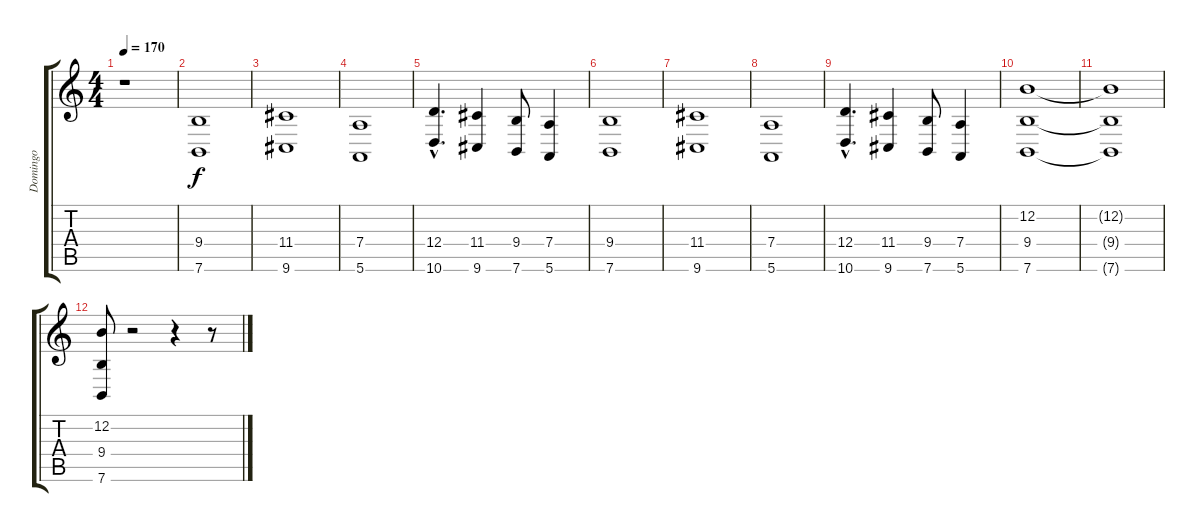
\track ("Domingo" "Domingo") {instrument stringensemble1}
\staff {score tabs}
\tuning (E4 B3 G3 D3 A2 E2) {hide}
\ts (4 4)
\tempo 170
\clef g2
\ks c
r.1{dy f} |
(9.4 7.6).1 |
(11.4 9.6).1 |
(7.4 5.6).1 |
(12.4{hac} 10.6{hac}).4{d} (11.4 9.6).4 (9.4 7.6).8 (7.4 5.6).4 |
(9.4 7.6).1 |
(11.4 9.6).1 |
(7.4 5.6).1 |
(12.4{hac} 10.6{hac}).4{d} (11.4 9.6).4 (9.4 7.6).8 (7.4 5.6).4 |
(12.2 9.4 7.6).1 |
(12.2{t} 9.4{t} 7.6{t}).1 |
(12.2 9.4 7.6).8 r.2 r.4 r.8
